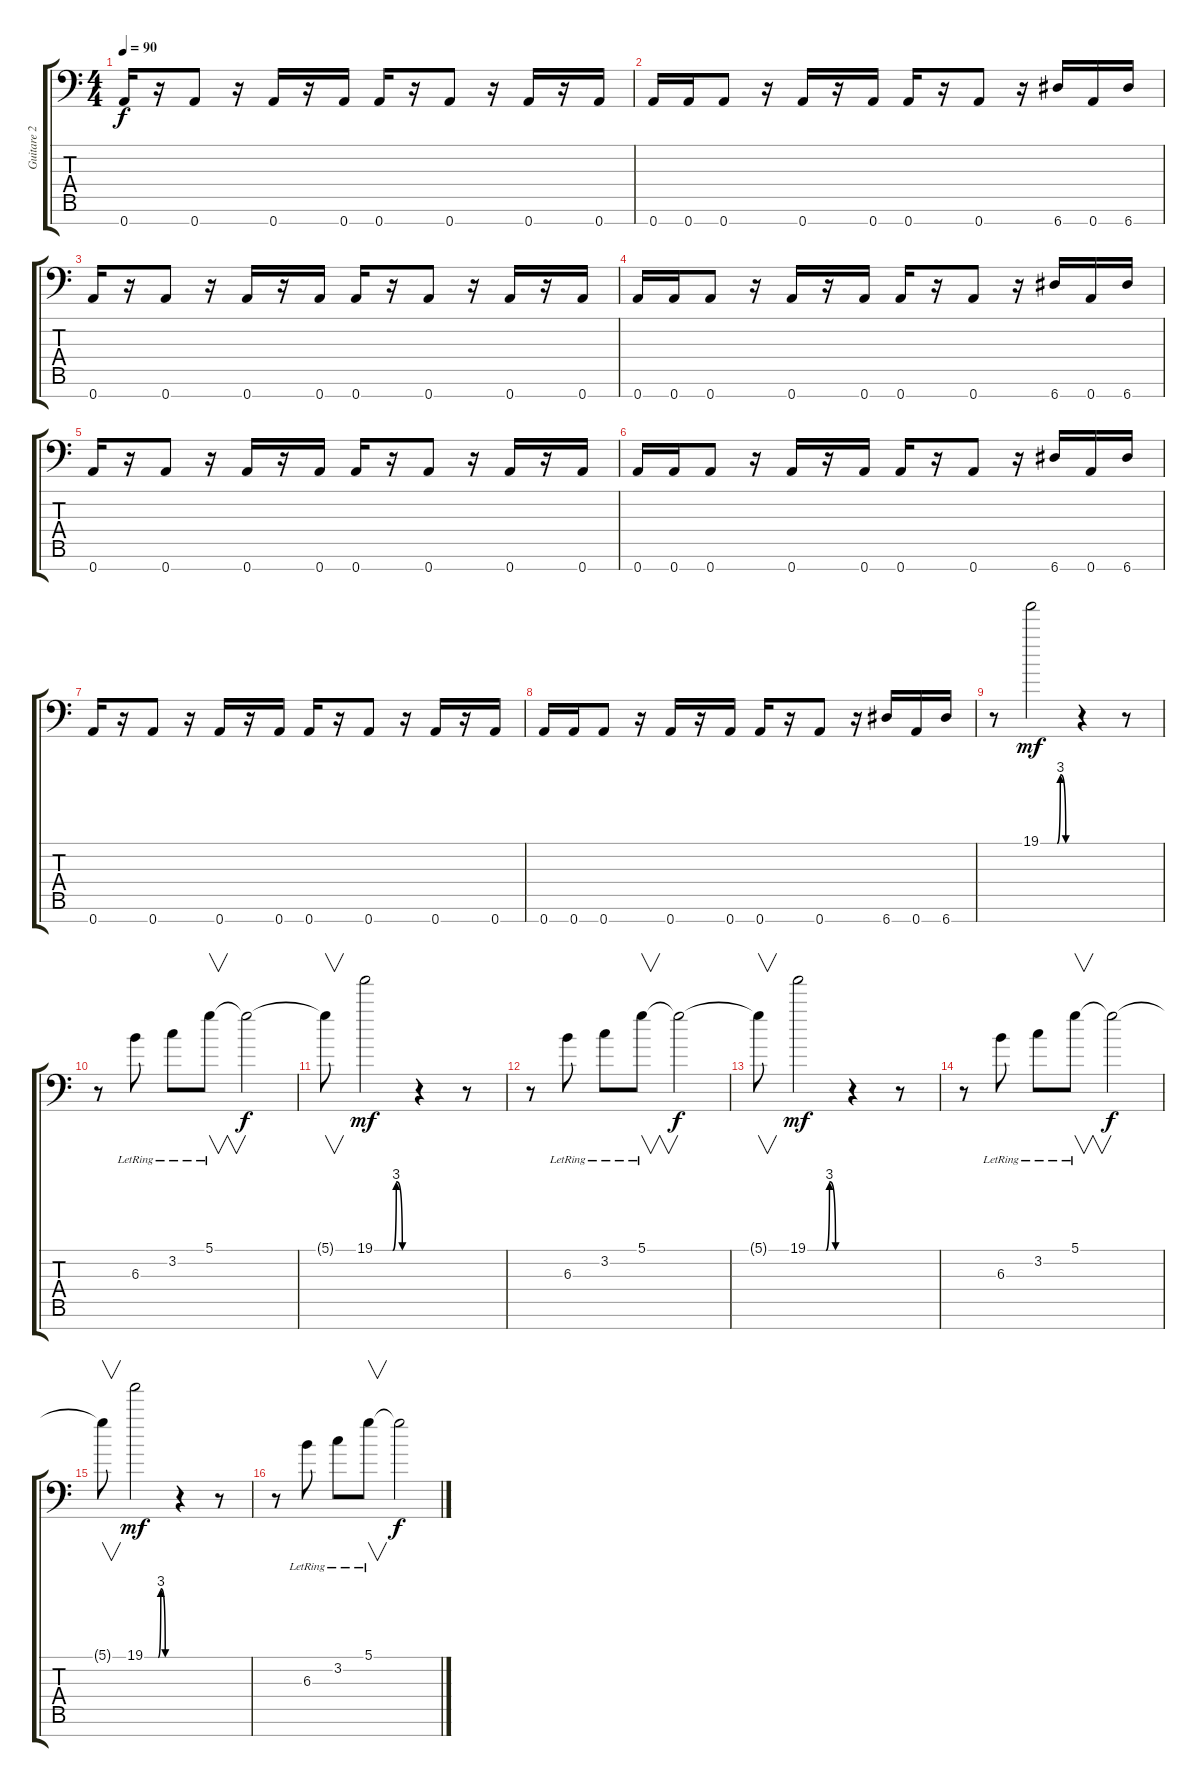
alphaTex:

\track ("Guitare 2" "Guitare 2") {instrument overdrivenguitar}
\staff {score tabs}
\tuning (D4 A3 F3 C3 G2 D2 A1) {hide}
\ts (4 4)
\tempo 90
\clef f4
\ks c
0.7.16{dy f} r.16 0.7.8 r.16 0.7.16 r.16 0.7.16 0.7.16 r.16 0.7.8 r.16 0.7.16 r.16 0.7.16 |
0.7.16 0.7.16 0.7.8 r.16 0.7.16 r.16 0.7.16 0.7.16 r.16 0.7.8 r.16 6.7.16 0.7.16 6.7.16 |
0.7.16 r.16 0.7.8 r.16 0.7.16 r.16 0.7.16 0.7.16 r.16 0.7.8 r.16 0.7.16 r.16 0.7.16 |
0.7.16 0.7.16 0.7.8 r.16 0.7.16 r.16 0.7.16 0.7.16 r.16 0.7.8 r.16 6.7.16 0.7.16 6.7.16 |
0.7.16 r.16 0.7.8 r.16 0.7.16 r.16 0.7.16 0.7.16 r.16 0.7.8 r.16 0.7.16 r.16 0.7.16 |
0.7.16 0.7.16 0.7.8 r.16 0.7.16 r.16 0.7.16 0.7.16 r.16 0.7.8 r.16 6.7.16 0.7.16 6.7.16 |
0.7.16 r.16 0.7.8 r.16 0.7.16 r.16 0.7.16 0.7.16 r.16 0.7.8 r.16 0.7.16 r.16 0.7.16 |
0.7.16 0.7.16 0.7.8 r.16 0.7.16 r.16 0.7.16 0.7.16 r.16 0.7.8 r.16 6.7.16 0.7.16 6.7.16 |
r.8 19.1{be (custom 0 0 30 0 36 12 46 0 58 0 60 0)}.2{dy mf} r.4 r.8 |
r.8 6.3{lr}.8 3.2{lr}.8 5.1{lr}.8{v} 5.1{t}.2{dy f} |
5.1{t}.8{v} 19.1{be (custom 0 0 30 0 36 12 46 0 58 0 60 0)}.2{dy mf} r.4 r.8 |
r.8 6.3{lr}.8 3.2{lr}.8 5.1{lr}.8{v} 5.1{t}.2{dy f} |
5.1{t}.8{v} 19.1{be (custom 0 0 30 0 36 12 46 0 58 0 60 0)}.2{dy mf} r.4 r.8 |
r.8 6.3{lr}.8 3.2{lr}.8 5.1{lr}.8{v} 5.1{t}.2{dy f} |
5.1{t}.8{v volume 12} 19.1{be (custom 0 0 30 0 36 12 46 0 58 0 60 0)}.2{dy mf} r.4 r.8 |
r.8{volume 8} 6.3{lr}.8 3.2{lr}.8 5.1{lr}.8{v} 5.1{t}.2{dy f}
